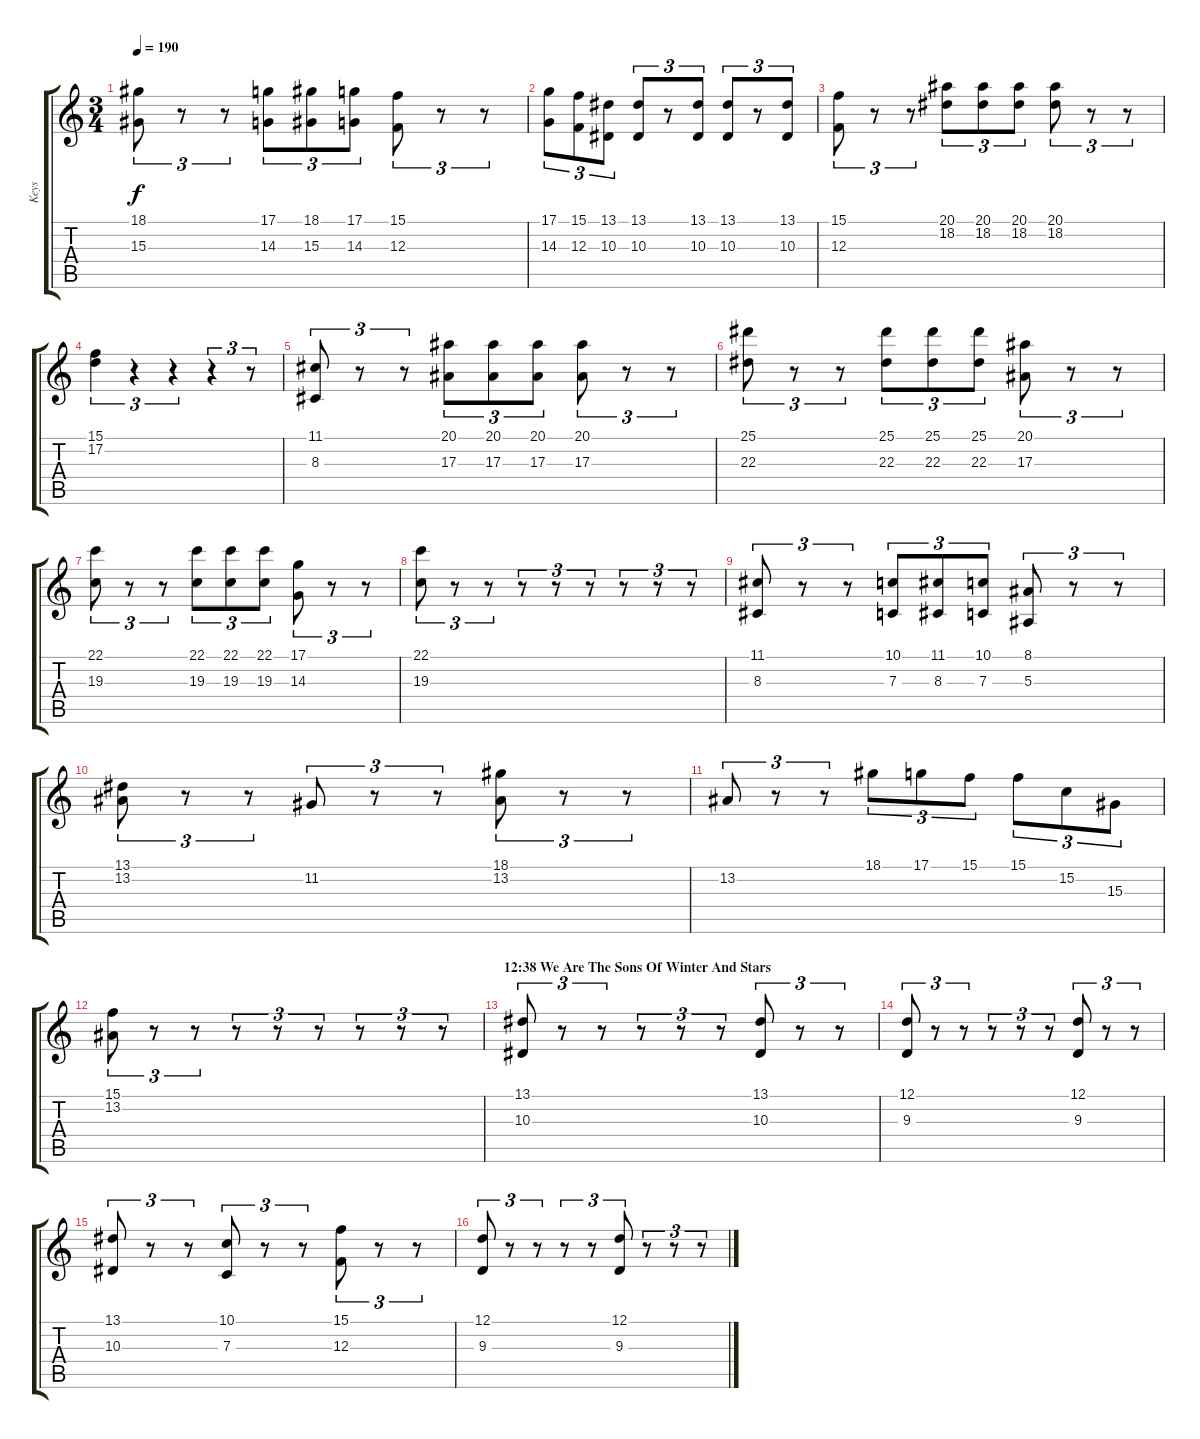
\track ("Keys" "Keys") {instrument pad3polysynth}
\staff {score tabs}
\tuning (D4 A3 F3 C3 G2 C2) {hide}
\ts (3 4)
\tempo 190
\clef g2
\ks c
(18.1 15.3).8{tu (3 2) dy f} r.8{tu (3 2)} r.8{tu (3 2)} (17.1 14.3).8{tu (3 2)} (18.1 15.3).8{tu (3 2)} (17.1 14.3).8{tu (3 2)} (15.1 12.3).8{tu (3 2)} r.8{tu (3 2)} r.8{tu (3 2)} |
(17.1 14.3).8{tu (3 2)} (15.1 12.3).8{tu (3 2)} (13.1 10.3).8{tu (3 2)} (13.1 10.3).8{tu (3 2)} r.8{tu (3 2)} (13.1 10.3).8{tu (3 2)} (13.1 10.3).8{tu (3 2)} r.8{tu (3 2)} (13.1 10.3).8{tu (3 2)} |
(15.1 12.3).8{tu (3 2)} r.8{tu (3 2)} r.8{tu (3 2)} (20.1 18.2).8{tu (3 2)} (20.1 18.2).8{tu (3 2)} (20.1 18.2).8{tu (3 2)} (20.1 18.2).8{tu (3 2)} r.8{tu (3 2)} r.8{tu (3 2)} |
(15.1 17.2).4{tu (3 2)} r.4{tu (3 2)} r.4{tu (3 2)} r.4{tu (3 2)} r.8{tu (3 2)} |
(11.1 8.3).8{tu (3 2)} r.8{tu (3 2)} r.8{tu (3 2)} (20.1 17.3).8{tu (3 2)} (20.1 17.3).8{tu (3 2)} (20.1 17.3).8{tu (3 2)} (20.1 17.3).8{tu (3 2)} r.8{tu (3 2)} r.8{tu (3 2)} |
(25.1 22.3).8{tu (3 2)} r.8{tu (3 2)} r.8{tu (3 2)} (25.1 22.3).8{tu (3 2)} (25.1 22.3).8{tu (3 2)} (25.1 22.3).8{tu (3 2)} (20.1 17.3).8{tu (3 2)} r.8{tu (3 2)} r.8{tu (3 2)} |
(22.1 19.3).8{tu (3 2)} r.8{tu (3 2)} r.8{tu (3 2)} (22.1 19.3).8{tu (3 2)} (22.1 19.3).8{tu (3 2)} (22.1 19.3).8{tu (3 2)} (17.1 14.3).8{tu (3 2)} r.8{tu (3 2)} r.8{tu (3 2)} |
(22.1 19.3).8{tu (3 2)} r.8{tu (3 2)} r.8{tu (3 2)} r.8{tu (3 2)} r.8{tu (3 2)} r.8{tu (3 2)} r.8{tu (3 2)} r.8{tu (3 2)} r.8{tu (3 2)} |
(11.1 8.3).8{tu (3 2)} r.8{tu (3 2)} r.8{tu (3 2)} (10.1 7.3).8{tu (3 2)} (11.1 8.3).8{tu (3 2)} (10.1 7.3).8{tu (3 2)} (8.1 5.3).8{tu (3 2)} r.8{tu (3 2)} r.8{tu (3 2)} |
(13.1 13.2).8{tu (3 2)} r.8{tu (3 2)} r.8{tu (3 2)} 11.2.8{tu (3 2)} r.8{tu (3 2)} r.8{tu (3 2)} (18.1 13.2).8{tu (3 2)} r.8{tu (3 2)} r.8{tu (3 2)} |
13.2.8{tu (3 2)} r.8{tu (3 2)} r.8{tu (3 2)} 18.1.8{tu (3 2)} 17.1.8{tu (3 2)} 15.1.8{tu (3 2)} 15.1.8{tu (3 2)} 15.2.8{tu (3 2)} 15.3.8{tu (3 2)} |
(15.1 13.2).8{tu (3 2)} r.8{tu (3 2)} r.8{tu (3 2)} r.8{tu (3 2)} r.8{tu (3 2)} r.8{tu (3 2)} r.8{tu (3 2)} r.8{tu (3 2)} r.8{tu (3 2)} |
\section ("" "12:38 We Are The Sons Of Winter And Stars")
(13.1 10.3).8{tu (3 2)} r.8{tu (3 2)} r.8{tu (3 2)} r.8{tu (3 2)} r.8{tu (3 2)} r.8{tu (3 2)} (13.1 10.3).8{tu (3 2)} r.8{tu (3 2)} r.8{tu (3 2)} |
(12.1 9.3).8{tu (3 2)} r.8{tu (3 2)} r.8{tu (3 2)} r.8{tu (3 2)} r.8{tu (3 2)} r.8{tu (3 2)} (12.1 9.3).8{tu (3 2)} r.8{tu (3 2)} r.8{tu (3 2)} |
(13.1 10.3).8{tu (3 2)} r.8{tu (3 2)} r.8{tu (3 2)} (10.1 7.3).8{tu (3 2)} r.8{tu (3 2)} r.8{tu (3 2)} (15.1 12.3).8{tu (3 2)} r.8{tu (3 2)} r.8{tu (3 2)} |
(12.1 9.3).8{tu (3 2)} r.8{tu (3 2)} r.8{tu (3 2)} r.8{tu (3 2)} r.8{tu (3 2)} (12.1 9.3).8{tu (3 2)} r.8{tu (3 2)} r.8{tu (3 2)} r.8{tu (3 2)}
